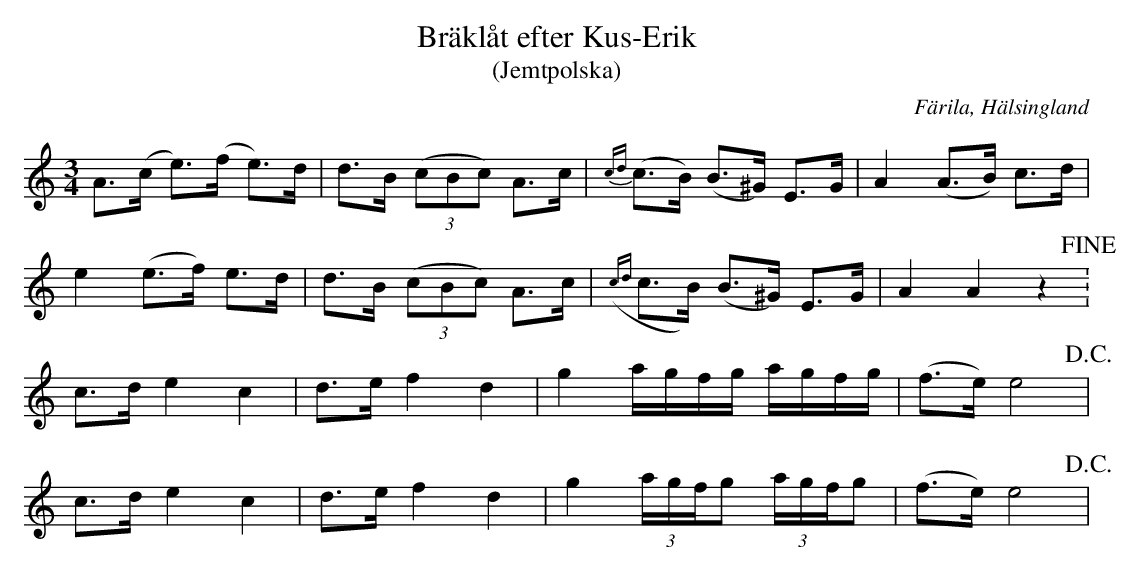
X:1
T: Bräklåt efter Kus-Erik
T: (Jemtpolska)
O: Färila, Hälsingland
M: 3/4
L: 1/8
K: Am
A>(c e>)(f e)>d | d>B ((3cBc) A>c | {cd}(c>B) (B>^G)   E>G      | A2    (A>B) c>d  |
e2   (e>f) e>d  | d>B ((3cBc) A>c | ({cd}c>B)    (B>^G)   E>G      | A2    A2    z2  !fine! :
K: C
c>d  e2    c2   | d>e f2      d2  | g2        a/g/f/g/ a/g/f/g/ | (f>e) e4 !D.C.!       |
c>d  e2    c2   | d>e f2      d2  | g2        (3a/g/f/g (3a/g/f/g | (f>e) e4 !D.C.!       |
